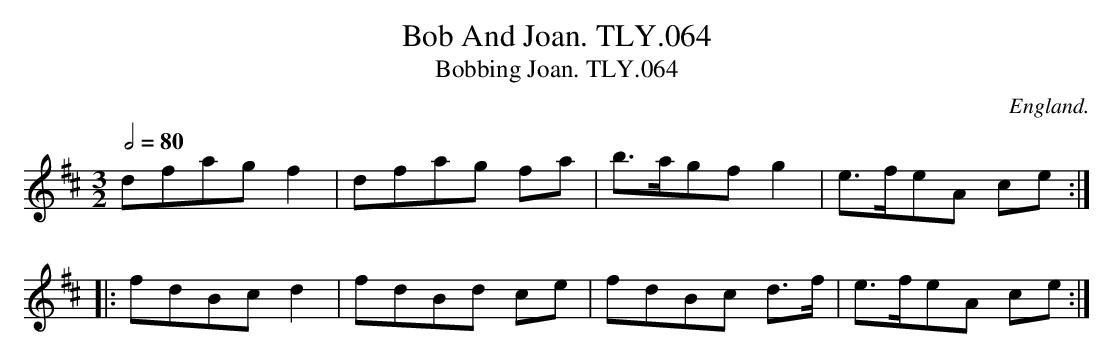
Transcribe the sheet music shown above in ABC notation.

X:1
T:Bob And Joan. TLY.064
T:Bobbing Joan. TLY.064
M:3/2
L:1/8
Q:1/2=80
O:England.
K:D
dfag f2| dfag fa|b>agf g2|e>feA ce:|
|:fdBc d2|fdBd ce|fdBc d>f|e>feA ce:|
